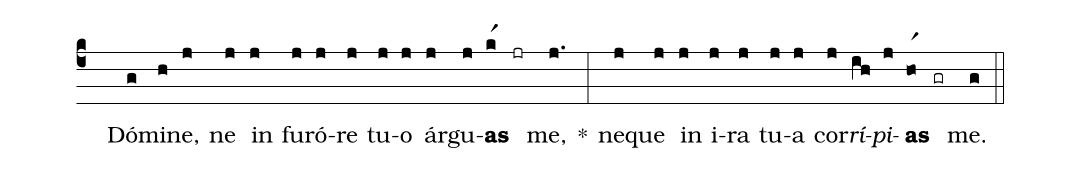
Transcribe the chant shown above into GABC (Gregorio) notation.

%%
(c4)
( )Dó(g)mi(h)ne,(j) ne(j) in(j) fu(j)ró(j)re(j) tu(j)o(j) ár(j)gu(j)<b>as</b>(kr1)  (jr) me,(j.) *(:)
ne(j)que(j) in(j) i(j)ra(j) tu(j)a(j) cor(j)<i>rí</i>(ih)<i>pi</i>(j)<b>as</b>(hor1)  (gr) me.(g) (::)
